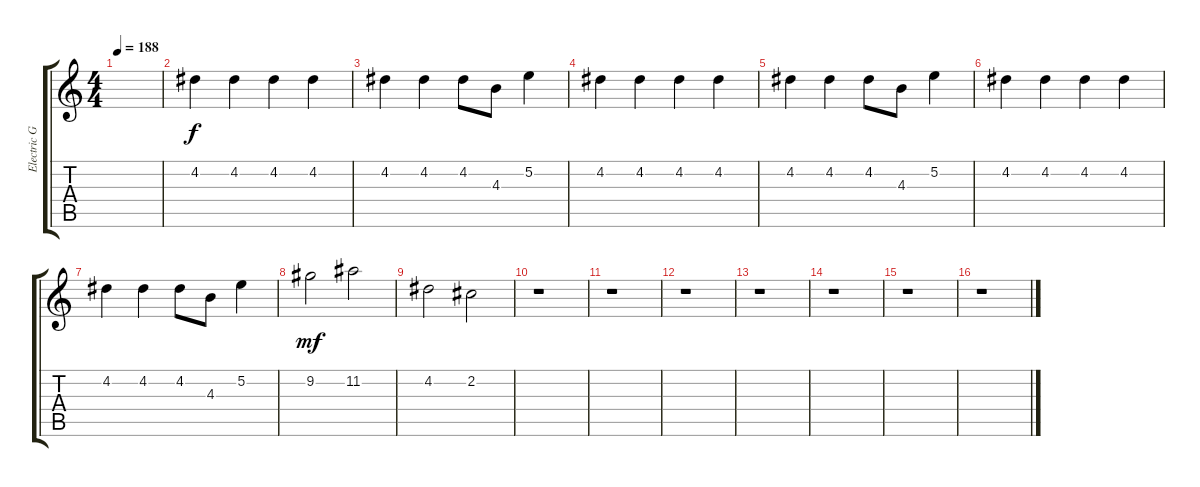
\track ("Electric Guitar" "Electric G") {instrument distortionguitar}
\staff {score tabs}
\tuning (E4 B3 G3 D3 A2 E2) {hide}
\ts (4 4)
\tempo 188
\clef g2
\ks c
|
4.2.4 4.2.4 4.2.4 4.2.4 |
4.2.4 4.2.4 4.2.8 4.3.8 5.2.4 |
4.2.4 4.2.4 4.2.4 4.2.4 |
4.2.4 4.2.4 4.2.8 4.3.8 5.2.4 |
4.2.4 4.2.4 4.2.4 4.2.4 |
4.2.4 4.2.4 4.2.8 4.3.8 5.2.4 |
9.2.2{dy mf} 11.2.2 |
4.2.2 2.2.2 |
r.1 |
r.1 |
r.1 |
r.1 |
r.1 |
r.1 |
r.1
